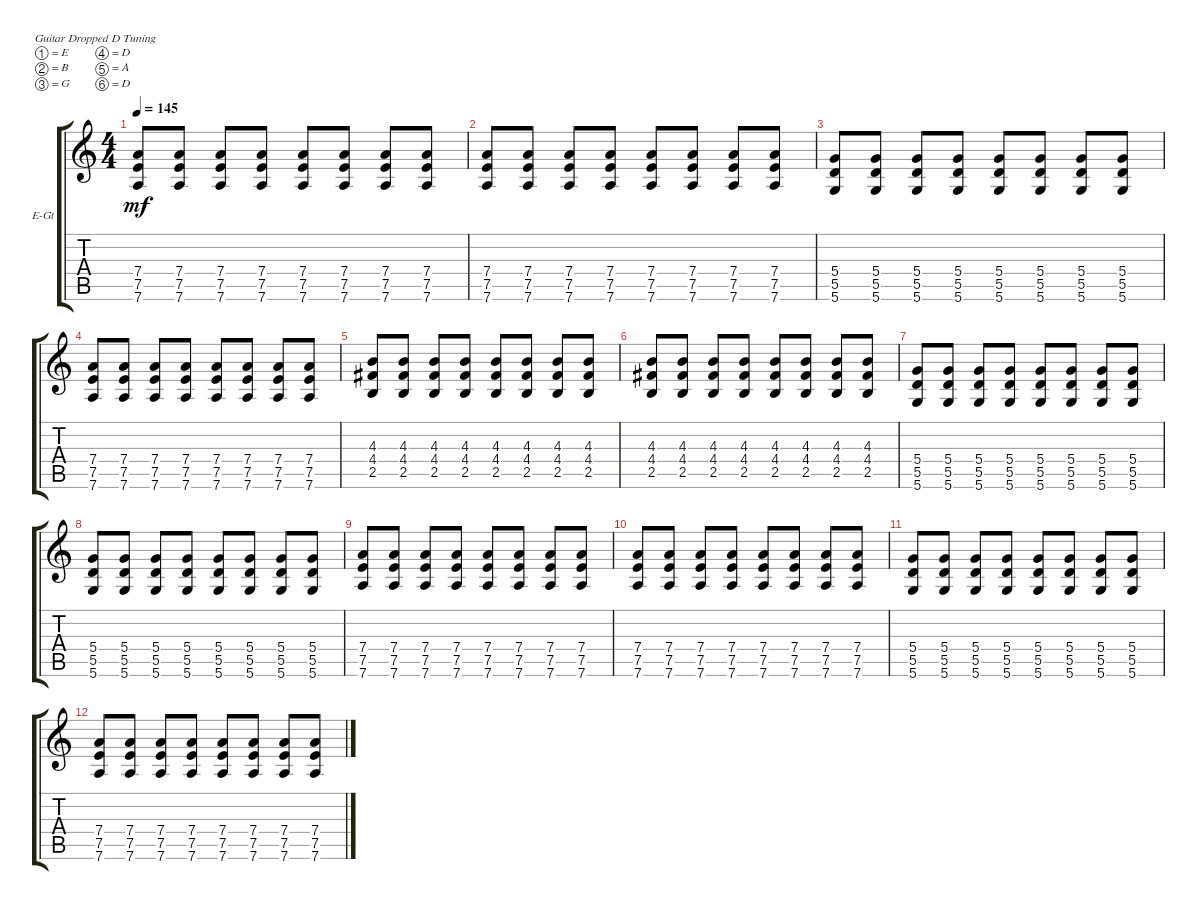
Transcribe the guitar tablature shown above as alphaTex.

\defaultSystemsLayout 4
\bracketExtendMode groupsimilarinstruments
\firstSystemTrackNameOrientation horizontal
\otherSystemsTrackNameOrientation horizontal
\track ("Alex" "E-Gt") {instrument distortionguitar}
\staff {score tabs}
\tuning (E4 B3 G3 D3 A2 D2)
\ts (4 4)
\tempo 145
\clef g2
\ks c
(7.6 7.5 7.4).8{dy mf} (7.6 7.5 7.4).8 (7.6 7.5 7.4).8 (7.6 7.5 7.4).8 (7.6 7.5 7.4).8 (7.6 7.5 7.4).8 (7.6 7.5 7.4).8 (7.6 7.5 7.4).8 |
(7.6 7.5 7.4).8 (7.6 7.5 7.4).8 (7.6 7.5 7.4).8 (7.6 7.5 7.4).8 (7.6 7.5 7.4).8 (7.6 7.5 7.4).8 (7.6 7.5 7.4).8 (7.6 7.5 7.4).8 |
(5.6 5.5 5.4).8 (5.6 5.5 5.4).8 (5.6 5.5 5.4).8 (5.6 5.5 5.4).8 (5.6 5.5 5.4).8 (5.6 5.5 5.4).8 (5.6 5.5 5.4).8 (5.6 5.5 5.4).8 |
(7.6 7.5 7.4).8 (7.6 7.5 7.4).8 (7.6 7.5 7.4).8 (7.6 7.5 7.4).8 (7.6 7.5 7.4).8 (7.6 7.5 7.4).8 (7.6 7.5 7.4).8 (7.6 7.5 7.4).8 |
(2.5 4.4 4.3).8 (2.5 4.4 4.3).8 (2.5 4.4 4.3).8 (2.5 4.4 4.3).8 (2.5 4.4 4.3).8 (2.5 4.4 4.3).8 (2.5 4.4 4.3).8 (2.5 4.4 4.3).8 |
(2.5 4.4 4.3).8 (2.5 4.4 4.3).8 (2.5 4.4 4.3).8 (2.5 4.4 4.3).8 (2.5 4.4 4.3).8 (2.5 4.4 4.3).8 (2.5 4.4 4.3).8 (2.5 4.4 4.3).8 |
(5.6 5.5 5.4).8 (5.6 5.5 5.4).8 (5.6 5.5 5.4).8 (5.6 5.5 5.4).8 (5.6 5.5 5.4).8 (5.6 5.5 5.4).8 (5.6 5.5 5.4).8 (5.6 5.5 5.4).8 |
(5.6 5.5 5.4).8 (5.6 5.5 5.4).8 (5.6 5.5 5.4).8 (5.6 5.5 5.4).8 (5.6 5.5 5.4).8 (5.6 5.5 5.4).8 (5.6 5.5 5.4).8 (5.6 5.5 5.4).8 |
(7.6 7.5 7.4).8 (7.6 7.5 7.4).8 (7.6 7.5 7.4).8 (7.6 7.5 7.4).8 (7.6 7.5 7.4).8 (7.6 7.5 7.4).8 (7.6 7.5 7.4).8 (7.6 7.5 7.4).8 |
(7.6 7.5 7.4).8 (7.6 7.5 7.4).8 (7.6 7.5 7.4).8 (7.6 7.5 7.4).8 (7.6 7.5 7.4).8 (7.6 7.5 7.4).8 (7.6 7.5 7.4).8 (7.6 7.5 7.4).8 |
(5.6 5.5 5.4).8 (5.6 5.5 5.4).8 (5.6 5.5 5.4).8 (5.6 5.5 5.4).8 (5.6 5.5 5.4).8 (5.6 5.5 5.4).8 (5.6 5.5 5.4).8 (5.6 5.5 5.4).8 |
(7.6 7.5 7.4).8 (7.6 7.5 7.4).8 (7.6 7.5 7.4).8 (7.6 7.5 7.4).8 (7.6 7.5 7.4).8 (7.6 7.5 7.4).8 (7.6 7.5 7.4).8 (7.6 7.5 7.4).8
